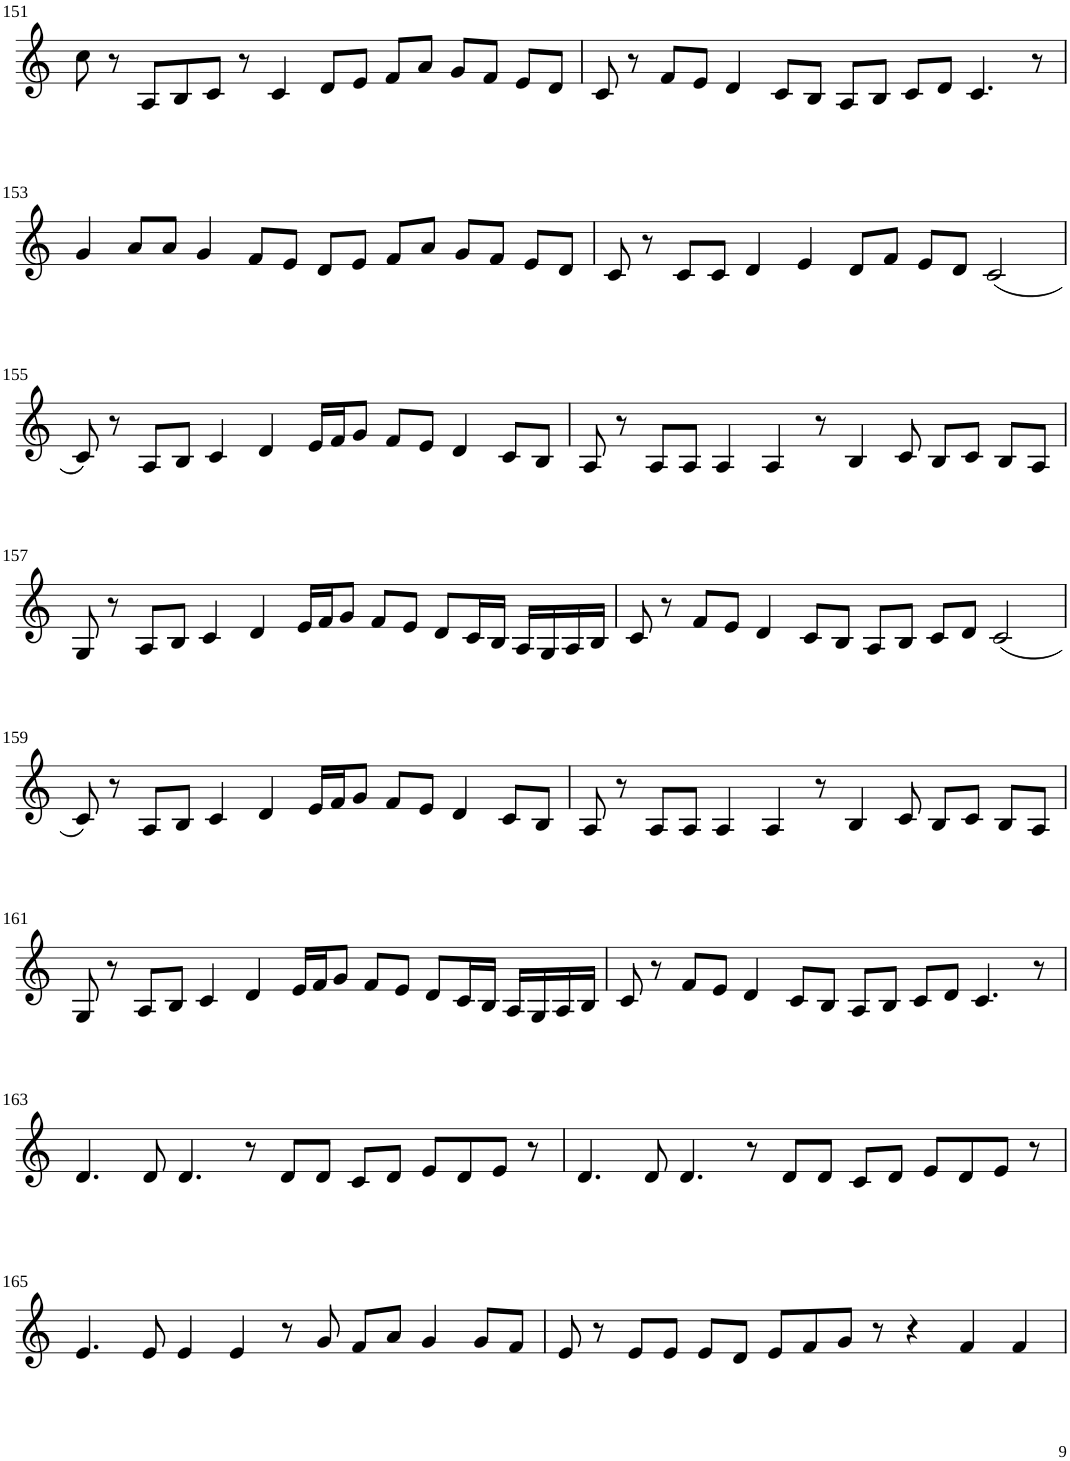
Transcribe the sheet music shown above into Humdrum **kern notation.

**kern
*part1
*staff1
*I"Violin
!!LO:PB:g=z
*clefG2
*k[]
*M8/4
=151
8cc\
8r
8A/L
8B/
8c/J
8r
4c/
8d/L
8e/J
8f/L
8a/J
8g/L
8f/J
8e/L
8d/J
=152
8c/
8r
8f/L
8e/J
4d/
8c/L
8B/J
8A/L
8B/J
8c/L
8d/J
4.c/
8r
!!LO:LB:g=z
=153
4g/
8a/L
8a/J
4g/
8f/L
8e/J
8d/L
8e/J
8f/L
8a/J
8g/L
8f/J
8e/L
8d/J
=154
8c/
8r
8c/L
8c/J
4d/
4e/
8d/L
8f/J
8e/L
8d/J
(2c/
!!LO:LB:g=z
=155
8c/)
8r
8A/L
8B/J
4c/
4d/
16e/LL
16f/J
8g/J
8f/L
8e/J
4d/
8c/L
8B/J
=156
8A/
8r
8A/L
8A/J
4A/
4A/
8r
4B/
8c/
8B/L
8c/J
8B/L
8A/J
!!LO:LB:g=z
=157
8G/
8r
8A/L
8B/J
4c/
4d/
16e/LL
16f/J
8g/J
8f/L
8e/J
8d/L
16c/L
16B/JJ
16A/LL
16G/
16A/
16B/JJ
=158
8c/
8r
8f/L
8e/J
4d/
8c/L
8B/J
8A/L
8B/J
8c/L
8d/J
(2c/
!!LO:LB:g=z
=159
8c/)
8r
8A/L
8B/J
4c/
4d/
16e/LL
16f/J
8g/J
8f/L
8e/J
4d/
8c/L
8B/J
=160
8A/
8r
8A/L
8A/J
4A/
4A/
8r
4B/
8c/
8B/L
8c/J
8B/L
8A/J
!!LO:LB:g=z
=161
8G/
8r
8A/L
8B/J
4c/
4d/
16e/LL
16f/J
8g/J
8f/L
8e/J
8d/L
16c/L
16B/JJ
16A/LL
16G/
16A/
16B/JJ
=162
8c/
8r
8f/L
8e/J
4d/
8c/L
8B/J
8A/L
8B/J
8c/L
8d/J
4.c/
8r
!!LO:LB:g=z
=163
4.d/
8d/
4.d/
8r
8d/L
8d/J
8c/L
8d/J
8e/L
8d/
8e/J
8r
=164
4.d/
8d/
4.d/
8r
8d/L
8d/J
8c/L
8d/J
8e/L
8d/
8e/J
8r
!!LO:LB:g=z
=165
4.e/
8e/
4e/
4e/
8r
8g/
8f/L
8a/J
4g/
8g/L
8f/J
=166
8e/
8r
8e/L
8e/J
8e/L
8d/J
8e/L
8f/
8g/J
8r
4r
4f/
4f/
=
*-
